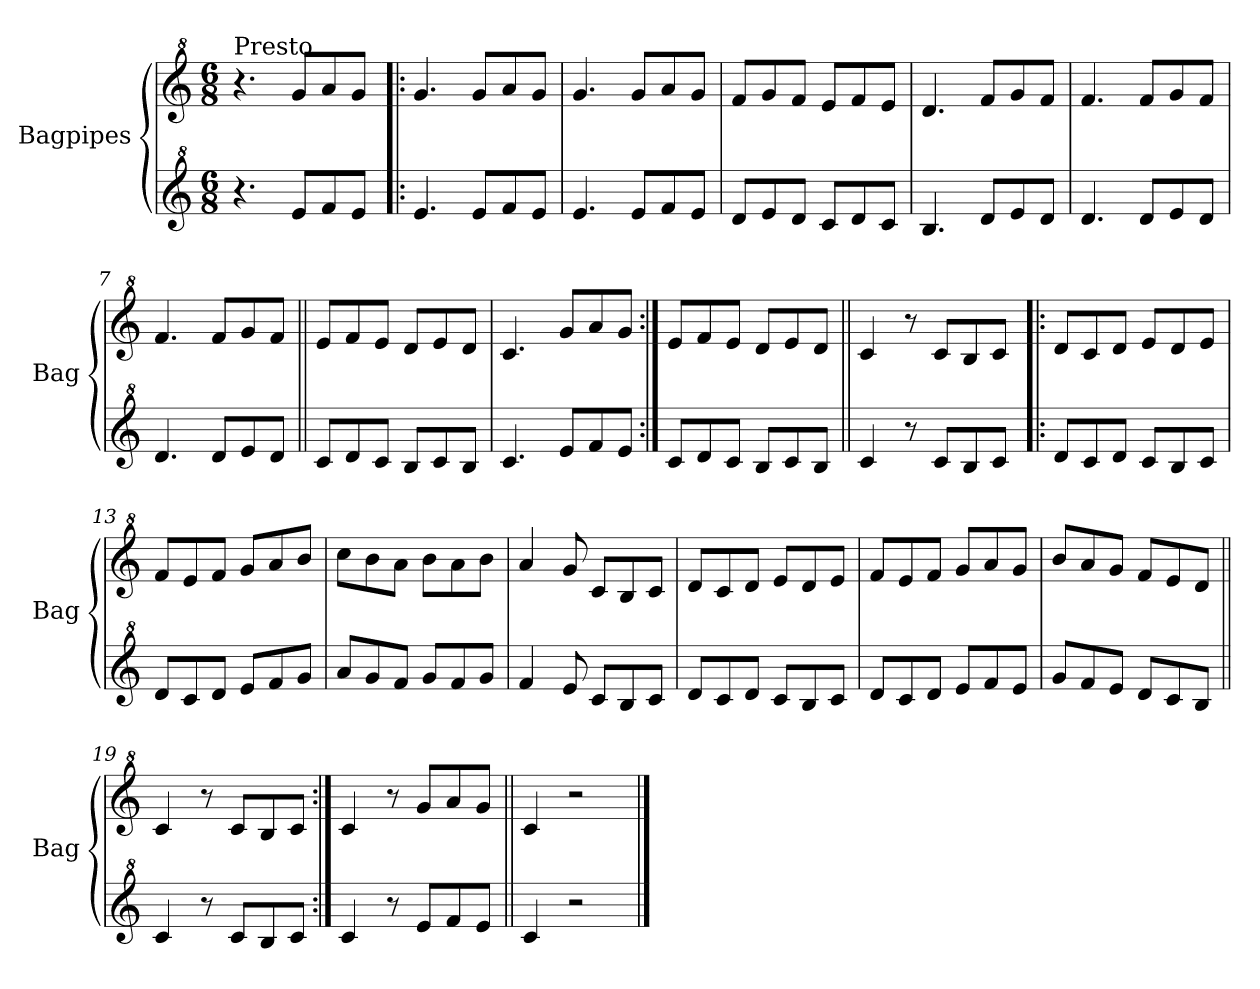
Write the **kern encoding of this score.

**kern	**kern
*part2	*part1
*staff2	*staff1
*I"Bagpipes	*I"Bagpipes
*I'Bag	*I'Bag
*clefG^2	*clefG^2
*k[]	*k[]
*C:	*C:
*M6/8	*M6/8
=1	=1
!	!LO:TX:a:t=Presto
4.r	4.r
8ee/L	8gg/L
8ff/	8aa/
8ee/J	8gg/J
=2!|:	=2!|:
4.ee/	4.gg/
8ee/L	8gg/L
8ff/	8aa/
8ee/J	8gg/J
=3	=3
4.ee/	4.gg/
8ee/L	8gg/L
8ff/	8aa/
8ee/J	8gg/J
=4	=4
8dd/L	8ff/L
8ee/	8gg/
8dd/J	8ff/J
8cc/L	8ee/L
8dd/	8ff/
8cc/J	8ee/J
=5	=5
4.b/	4.dd/
8dd/L	8ff/L
8ee/	8gg/
8dd/J	8ff/J
=6	=6
4.dd/	4.ff/
8dd/L	8ff/L
8ee/	8gg/
8dd/J	8ff/J
=7	=7
4.dd/	4.ff/
8dd/L	8ff/L
8ee/	8gg/
8dd/J	8ff/J
=8||	=8||
8cc/L	8ee/L
8dd/	8ff/
8cc/J	8ee/J
8b/L	8dd/L
8cc/	8ee/
8b/J	8dd/J
!!LO:LB:g=z
=9	=9
4.cc/	4.cc/
8ee/L	8gg/L
8ff/	8aa/
8ee/J	8gg/J
=10:|!	=10:|!
8cc/L	8ee/L
8dd/	8ff/
8cc/J	8ee/J
8b/L	8dd/L
8cc/	8ee/
8b/J	8dd/J
=11||	=11||
4cc/	4cc/
8r	8r
8cc/L	8cc/L
8b/	8b/
8cc/J	8cc/J
=12!|:	=12!|:
8dd/L	8dd/L
8cc/	8cc/
8dd/J	8dd/J
8cc/L	8ee/L
8b/	8dd/
8cc/J	8ee/J
=13	=13
8dd/L	8ff/L
8cc/	8ee/
8dd/J	8ff/J
8ee/L	8gg/L
8ff/	8aa/
8gg/J	8bb/J
=14	=14
8aa/L	8ccc\L
8gg/	8bb\
8ff/J	8aa\J
8gg/L	8bb\L
8ff/	8aa\
8gg/J	8bb\J
=15	=15
4ff/	4aa/
8ee/	8gg/
8cc/L	8cc/L
8b/	8b/
8cc/J	8cc/J
!!LO:LB:g=z
=16	=16
8dd/L	8dd/L
8cc/	8cc/
8dd/J	8dd/J
8cc/L	8ee/L
8b/	8dd/
8cc/J	8ee/J
=17	=17
8dd/L	8ff/L
8cc/	8ee/
8dd/J	8ff/J
8ee/L	8gg/L
8ff/	8aa/
8ee/J	8gg/J
=18	=18
8gg/L	8bb/L
8ff/	8aa/
8ee/J	8gg/J
8dd/L	8ff/L
8cc/	8ee/
8b/J	8dd/J
=19||	=19||
4cc/	4cc/
8r	8r
8cc/L	8cc/L
8b/	8b/
8cc/J	8cc/J
=20:|!	=20:|!
4cc/	4cc/
8r	8r
8ee/L	8gg/L
8ff/	8aa/
8ee/J	8gg/J
=21||	=21||
4cc/	4cc/
2r	2r
==	==
*-	*-
